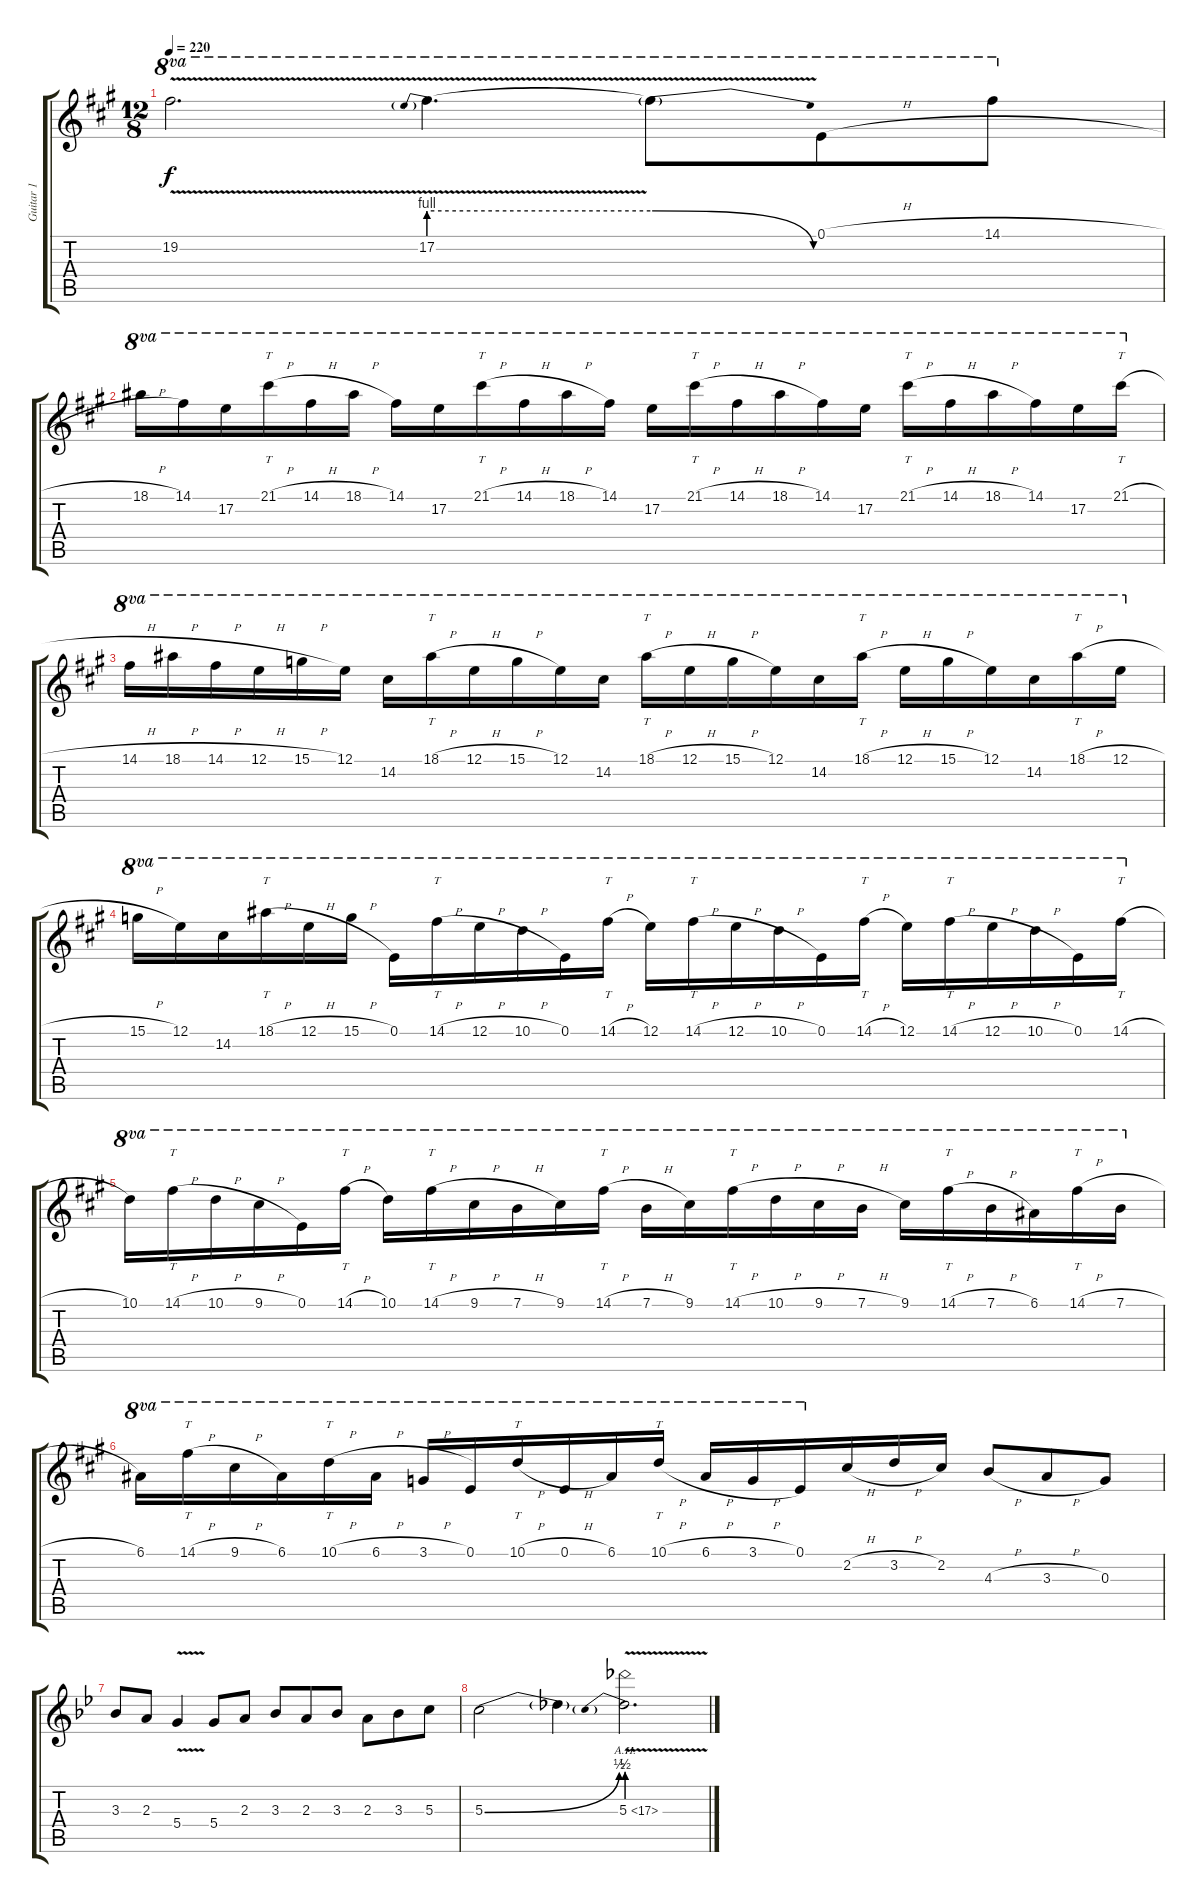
\track ("Guitar 1" "Guitar 1") {instrument distortionguitar bank 1}
\staff {score tabs}
\tuning (E4 B3 G3 D3 A2 E2) {hide}
\ts (12 8)
\tempo 220
\clef g2
\ks a
19.2{v}.2{d ot 8va dy f} 17.2{be (prebend 0 4 60 4) v}.4{d ot 8va} 17.2{be (release 0 4 60 0) t}.8{ot 8va} 0.1{h}.8{ot 8va} 14.1{h}.8{ot 8va} |
18.1{h}.16{ot 8va} 14.1.16{ot 8va} 17.2.16{ot 8va} 21.1{h}.16{tt ot 8va} 14.1{h}.16{ot 8va} 18.1{h}.16{ot 8va} 14.1.16{ot 8va} 17.2.16{ot 8va} 21.1{h}.16{tt ot 8va} 14.1{h}.16{ot 8va} 18.1{h}.16{ot 8va} 14.1.16{ot 8va} 17.2.16{ot 8va} 21.1{h}.16{tt ot 8va} 14.1{h}.16{ot 8va} 18.1{h}.16{ot 8va} 14.1.16{ot 8va} 17.2.16{ot 8va} 21.1{h}.16{tt ot 8va} 14.1{h}.16{ot 8va} 18.1{h}.16{ot 8va} 14.1.16{ot 8va} 17.2.16{ot 8va} 21.1{h}.16{tt ot 8va} |
14.1{h}.16{ot 8va} 18.1{h}.16{ot 8va} 14.1{h}.16{ot 8va} 12.1{h}.16{ot 8va} 15.1{h}.16{ot 8va} 12.1.16{ot 8va} 14.2.16{ot 8va} 18.1{h}.16{tt ot 8va} 12.1{h}.16{ot 8va} 15.1{h}.16{ot 8va} 12.1.16{ot 8va} 14.2.16{ot 8va} 18.1{h}.16{tt ot 8va} 12.1{h}.16{ot 8va} 15.1{h}.16{ot 8va} 12.1.16{ot 8va} 14.2.16{ot 8va} 18.1{h}.16{tt ot 8va} 12.1{h}.16{ot 8va} 15.1{h}.16{ot 8va} 12.1.16{ot 8va} 14.2.16{ot 8va} 18.1{h}.16{tt ot 8va} 12.1{h}.16{ot 8va} |
15.1{h}.16{ot 8va} 12.1.16{ot 8va} 14.2.16{ot 8va} 18.1{h}.16{tt ot 8va} 12.1{h}.16{ot 8va} 15.1{h}.16{ot 8va} 0.1.16{ot 8va} 14.1{h}.16{tt ot 8va} 12.1{h}.16{ot 8va} 10.1{h}.16{ot 8va} 0.1.16{ot 8va} 14.1{h}.16{tt ot 8va} 12.1.16{ot 8va} 14.1{h}.16{tt ot 8va} 12.1{h}.16{ot 8va} 10.1{h}.16{ot 8va} 0.1.16{ot 8va} 14.1{h}.16{tt ot 8va} 12.1.16{ot 8va} 14.1{h}.16{tt ot 8va} 12.1{h}.16{ot 8va} 10.1{h}.16{ot 8va} 0.1.16{ot 8va} 14.1{h}.16{tt ot 8va} |
10.1.16{ot 8va} 14.1{h}.16{tt ot 8va} 10.1{h}.16{ot 8va} 9.1{h}.16{ot 8va} 0.1.16{ot 8va} 14.1{h}.16{tt ot 8va} 10.1.16{ot 8va} 14.1{h}.16{tt ot 8va} 9.1{h}.16{ot 8va} 7.1{h}.16{ot 8va} 9.1.16{ot 8va} 14.1{h}.16{tt ot 8va} 7.1{h}.16{ot 8va} 9.1.16{ot 8va} 14.1{h}.16{tt ot 8va} 10.1{h}.16{ot 8va} 9.1{h}.16{ot 8va} 7.1{h}.16{ot 8va} 9.1.16{ot 8va} 14.1{h}.16{tt ot 8va} 7.1{h}.16{ot 8va} 6.1.16{ot 8va} 14.1{h}.16{tt ot 8va} 7.1{h}.16{ot 8va} |
6.1.16{ot 8va} 14.1{h}.16{tt ot 8va} 9.1{h}.16{ot 8va} 6.1.16{ot 8va} 10.1{h}.16{tt ot 8va} 6.1{h}.16{ot 8va} 3.1{h}.16{ot 8va} 0.1.16{ot 8va} 10.1{h}.16{tt ot 8va} 0.1{h}.16{ot 8va} 6.1.16{ot 8va} 10.1{h}.16{tt ot 8va} 6.1{h}.16{ot 8va} 3.1{h}.16{ot 8va} 0.1.16{ot 8va} 2.2{h}.16 3.2{h}.16 2.2.16 4.3{h}.8 3.3{h}.8 0.3.8 |
\ks gminor
3.3.8 2.3.8 5.4{v}.4 5.4.8 2.3.8 3.3.8 2.3.8 3.3.8 2.3.8 3.3.8 5.3.8 |
5.3{be (bend 0 0 60 2)}.2 5.3{t}.4 5.3{be (prebend 0 2 60 2) ah 12 v}.2{d}
